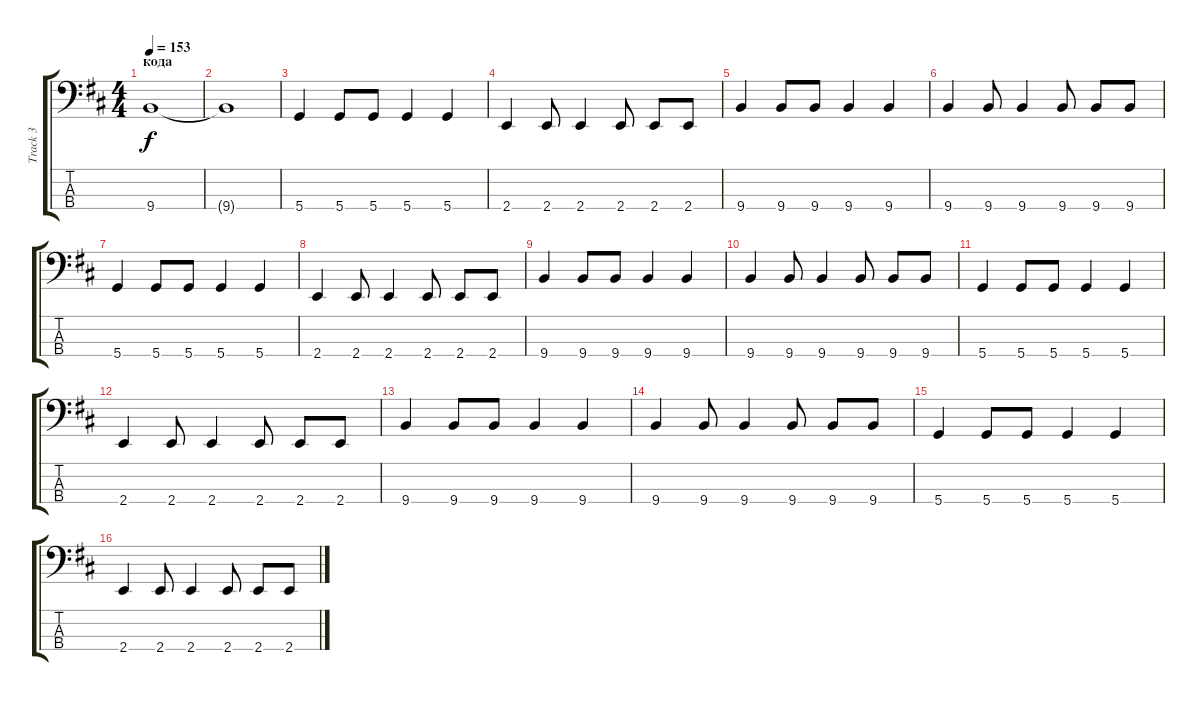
\track ("Track 3" "Track 3") {instrument electricbasspick}
\staff {score tabs}
\tuning (G2 D2 A1 D1) {hide}
\ts (4 4)
\section ("" "кода ")
\tempo 153
\clef f4
\ks bminor
9.4.1{dy f} |
9.4{t}.1 |
5.4.4 5.4.8 5.4.8 5.4.4 5.4.4 |
2.4.4 2.4.8 2.4.4 2.4.8 2.4.8 2.4.8 |
9.4.4 9.4.8 9.4.8 9.4.4 9.4.4 |
9.4.4 9.4.8 9.4.4 9.4.8 9.4.8 9.4.8 |
5.4.4 5.4.8 5.4.8 5.4.4 5.4.4 |
2.4.4 2.4.8 2.4.4 2.4.8 2.4.8 2.4.8 |
9.4.4 9.4.8 9.4.8 9.4.4 9.4.4 |
9.4.4 9.4.8 9.4.4 9.4.8 9.4.8 9.4.8 |
5.4.4 5.4.8 5.4.8 5.4.4 5.4.4 |
2.4.4 2.4.8 2.4.4 2.4.8 2.4.8 2.4.8 |
9.4.4 9.4.8 9.4.8 9.4.4 9.4.4 |
9.4.4 9.4.8 9.4.4 9.4.8 9.4.8 9.4.8 |
5.4.4 5.4.8 5.4.8 5.4.4 5.4.4 |
2.4.4 2.4.8 2.4.4 2.4.8 2.4.8 2.4.8
